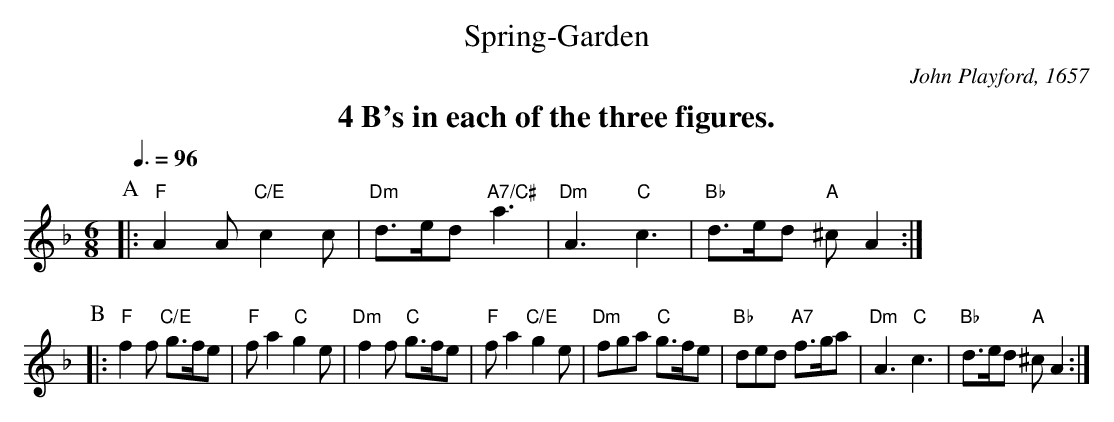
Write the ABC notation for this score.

X:1
T:Spring-Garden
C:John Playford, 1657
Q:3/8=96
M:6/8
K:Dm
%%textfont Times-Roman-Bold 20
%%center 4 B's in each of the three figures.
P:A
|: "F"A2A "C/E"c2c | "Dm"d3/e/d "A7/C#"a3 | "Dm"A3 "C"c3 | "Bb"d3/e/d "A"^cA2 :|
P:B
|: "F"f2f "C/E"g3/f/e | "F"fa2 "C"g2e | "Dm"f2f "C"g3/f/e | "F"fa2 "C/E"g2e |\
"Dm"fga "C"g3/f/e | "Bb"ded "A7"f3/g/a | "Dm"A3 "C"c3 | "Bb"d3/e/d "A"^cA2 :|
